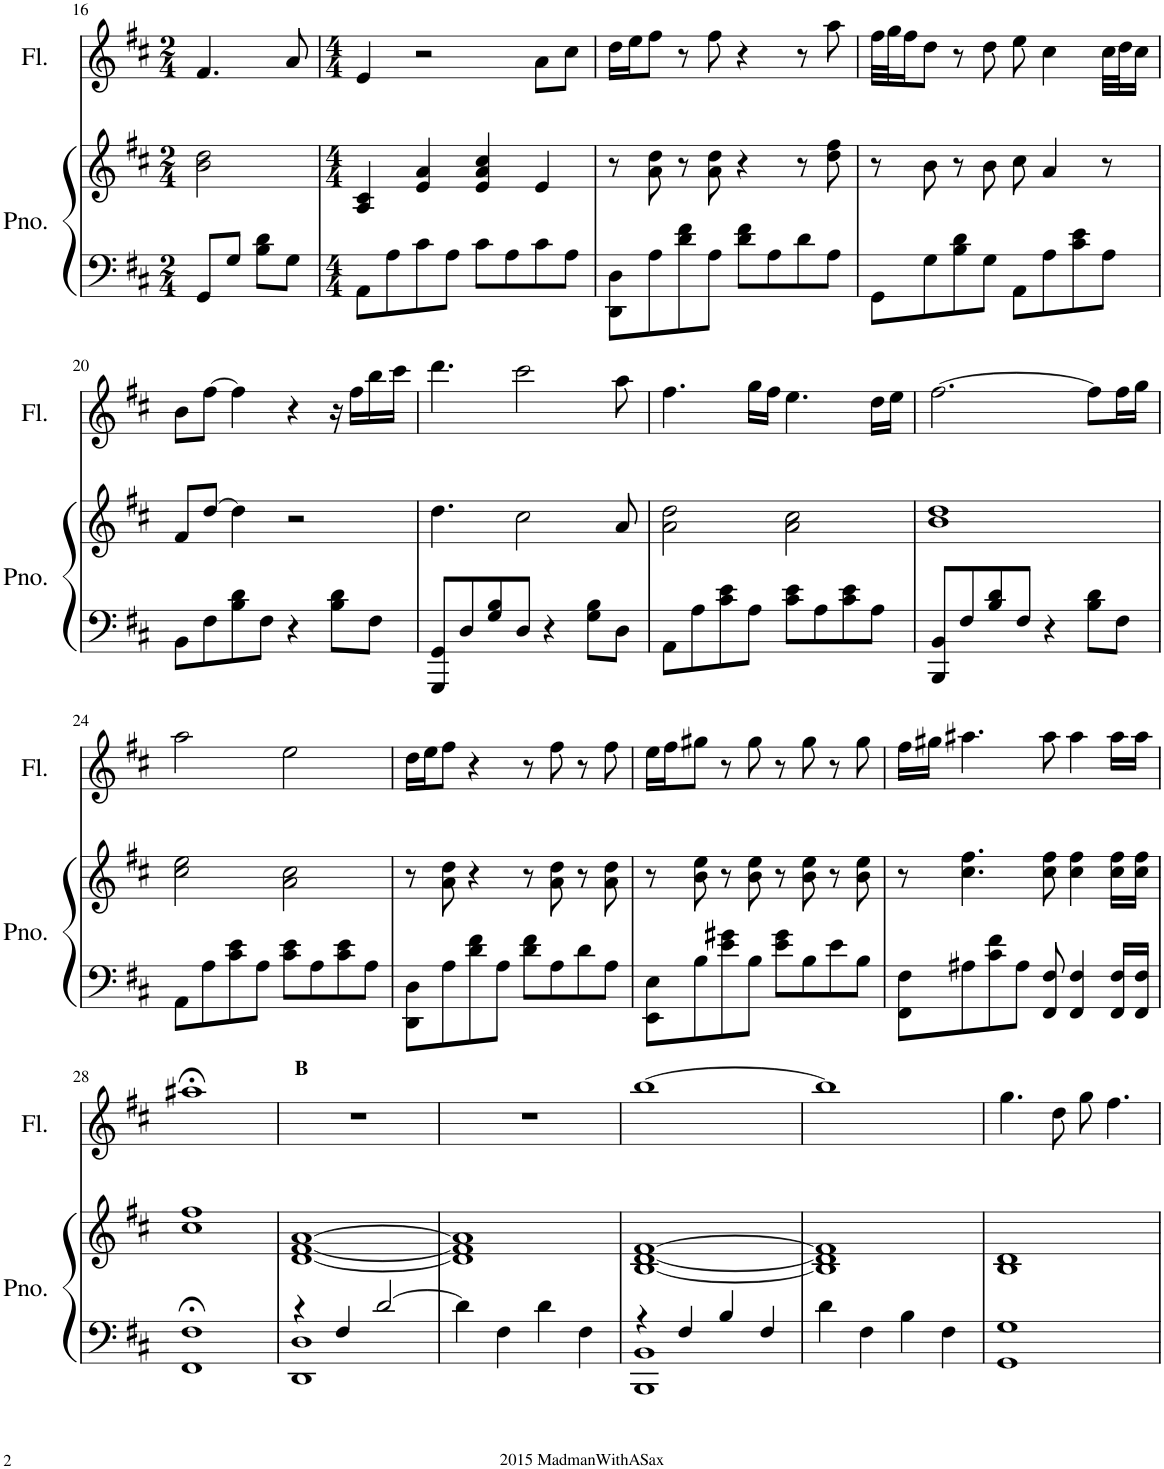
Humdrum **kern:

**kern	**kern	**kern
*part2	*part2	*part1
*staff3	*staff2	*staff1
*I"Piano	*	*I"Flute
*I'Pno.	*	*I'Fl.
!!LO:PB:g=z
*clefF4	*clefG2	*clefG2
*k[f#c#]	*k[f#c#]	*k[f#c#]
*M2/4	*M2/4	*M2/4
=16	=16	=16
8GG/L	2b\ 2dd\	4.f#/
8G/J	.	.
8B\ 8d\L	.	.
8G\J	.	8a/
=17	=17	=17
*M4/4	*M4/4	*M4/4
8AA\L	4A/ 4c#/	4e/
8A\	.	.
8c#\	4e/ 4a/	2r
8A\J	.	.
8c#\L	4e/ 4a/ 4cc#/	.
8A\	.	.
8c#\	4e/	8a\L
8A\J	.	8cc#\J
=18	=18	=18
8DD\ 8D\L	8r	16dd\LL
.	.	16ee\J
8A\	8a\ 8dd\	8ff#\J
8d\ 8f#\	8r	8r
8A\J	8a\ 8dd\	8ff#\
8d\ 8f#\L	4r	4r
8A\	.	.
8d\	8r	8r
8A\J	8dd\ 8ff#\	8aa\
=19	=19	=19
8GG\L	8r	32ff#\LLL
.	.	32gg\J
.	.	16ff#\J
8G\	8b\	8dd\J
8B\ 8d\	8r	8r
8G\J	8b\	8dd\
8AA\L	8cc#\	8ee\
8A\	4a/	4cc#\
8c#\ 8e\	.	.
8A\J	8r	32cc#\LLL
.	.	32dd\J
.	.	16cc#\JJ
!!LO:LB:g=z
=20	=20	=20
8BB\L	8f#/L	8b\L
8F#\	[8dd/J	[8ff#\J
8B\ 8d\	4dd\]	4ff#\]
8F#\J	.	.
4r	2r	4r
8B\ 8d\L	.	16r
.	.	16ff#\LL
8F#\J	.	16bb\
.	.	16ccc#\JJ
=21	=21	=21
8GGG/ 8GG/L	4.dd\	4.ddd\
8D/	.	.
8G/ 8B/	.	.
8D/J	2cc#\	2ccc#\
4r	.	.
8G\ 8B\L	.	.
8D\J	8a/	8aa\
=22	=22	=22
8AA\L	2a\ 2dd\	4.ff#\
8A\	.	.
8c#\ 8e\	.	.
8A\J	.	16gg\LL
.	.	16ff#\JJ
8c#\ 8e\L	2a\ 2cc#\	4.ee\
8A\	.	.
8c#\ 8e\	.	.
8A\J	.	16dd\LL
.	.	16ee\JJ
=23	=23	=23
8BBB/ 8BB/L	1b 1dd	[2.ff#\
8F#/	.	.
8B/ 8d/	.	.
8F#/J	.	.
4r	.	.
8B\ 8d\L	.	8ff#\L]
8F#\J	.	16ff#\L
.	.	16gg\JJ
!!LO:LB:g=z
=24	=24	=24
8AA\L	2cc#\ 2ee\	2aa\
8A\	.	.
8c#\ 8e\	.	.
8A\J	.	.
8c#\ 8e\L	2a\ 2cc#\	2ee\
8A\	.	.
8c#\ 8e\	.	.
8A\J	.	.
=25	=25	=25
8DD\ 8D\L	8r	16dd\LL
.	.	16ee\J
8A\	8a\ 8dd\	8ff#\J
8d\ 8f#\	4r	4r
8A\J	.	.
8d\ 8f#\L	8r	8r
8A\	8a\ 8dd\	8ff#\
8d\	8r	8r
8A\J	8a\ 8dd\	8ff#\
=26	=26	=26
8EE\ 8E\L	8r	16ee\LL
.	.	16ff#\J
8B\	8b\ 8ee\	8gg#X\J
8e\ 8g#X\	8r	8r
8B\J	8b\ 8ee\	8gg#\
8e\ 8g#\L	8r	8r
8B\	8b\ 8ee\	8gg#\
8e\	8r	8r
8B\J	8b\ 8ee\	8gg#\
=27	=27	=27
8FF#\ 8F#\L	8r	16ff#\LL
.	.	16gg#X\JJ
8A#X\	4.cc#\ 4.ff#\	4.aa#X\
8c#\ 8f#\	.	.
8A#\J	.	.
8FF#/ 8F#/	8cc#\ 8ff#\	8aa#\
4FF#/ 4F#/	4cc#\ 4ff#\	4aa#\
16FF#/ 16F#/LL	16cc#\ 16ff#\LL	16aa#\LL
16FF#/ 16F#/JJ	16cc#\ 16ff#\JJ	16aa#\JJ
!!LO:LB:g=z
=28	=28	=28
1FF#;< 1F#;<	1cc# 1ff#	1aa#X;<
=29	=29	=29
*^	*	*
!	!	!	!LO:TX:a:B:t=B
4r	1DD 1D	[1d [1f# [1a	1r
4F#/	.	.	.
[2d/	.	.	.
*v	*v	*	*
=30	=30	=30
4d\]	1d] 1f#] 1a]	1r
4F#\	.	.
4d\	.	.
4F#\	.	.
=31	=31	=31
*^	*	*
4r	1BBB 1BB	[1B [1d [1f#	[1bb
4F#/	.	.	.
4B/	.	.	.
4F#/	.	.	.
*v	*v	*	*
=32	=32	=32
4d\	1B] 1d] 1f#]	1bb]
4F#\	.	.
4B\	.	.
4F#\	.	.
=33	=33	=33
1GG 1G	1B 1d	4.gg\
.	.	8dd\
.	.	8gg\
.	.	4.ff#\
=	=	=
*-	*-	*-
